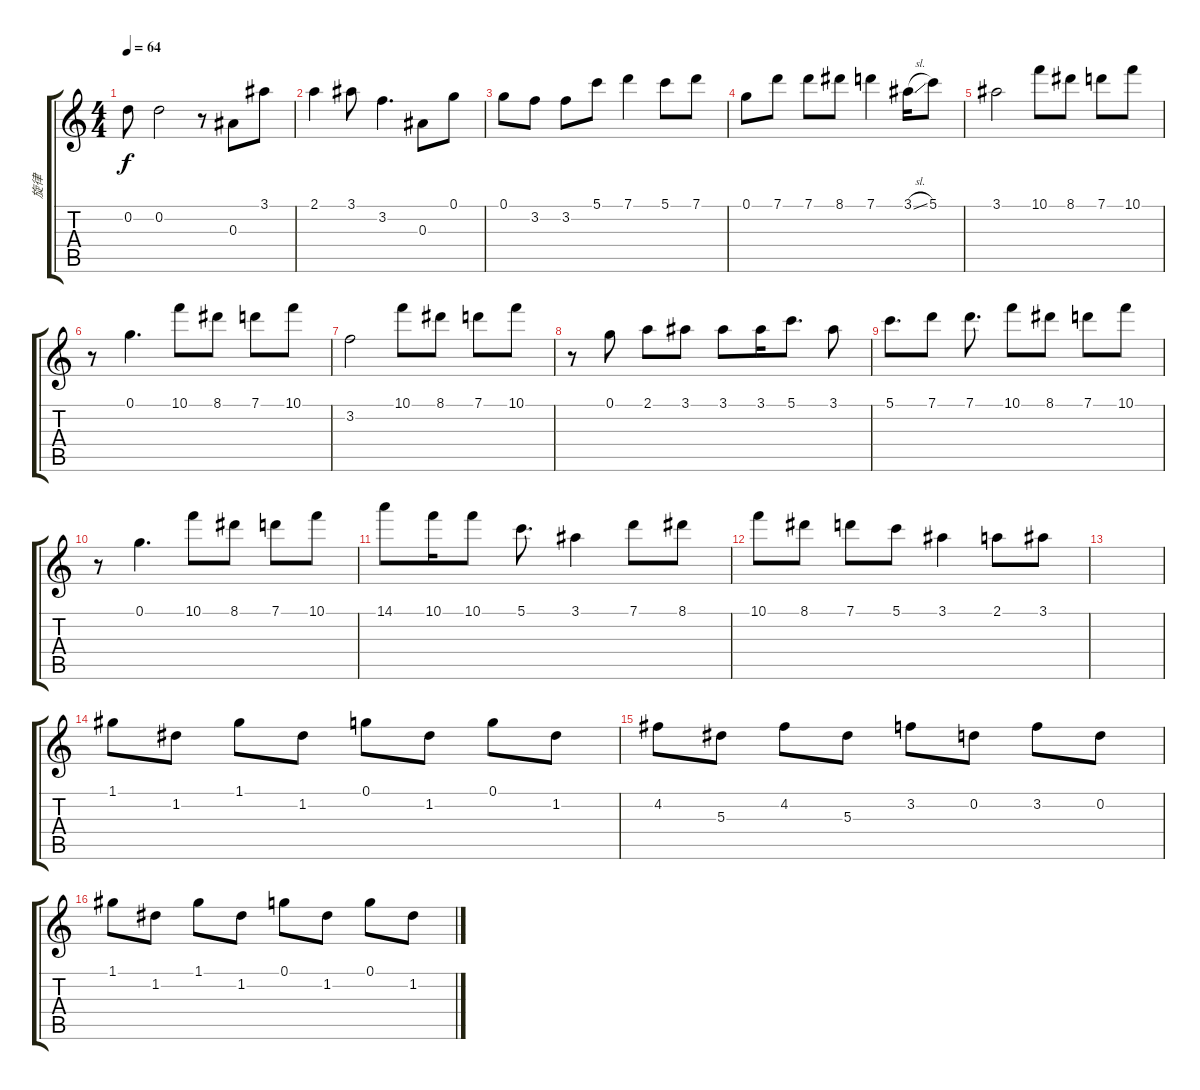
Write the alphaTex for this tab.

\track ("旋律" "旋律") {instrument acousticguitarsteel}
\staff {score tabs}
\tuning (G4 D4 Bb3 F3 C3 G2) {hide}
\ts (4 4)
\tempo 64
\clef g2
\ks c
0.2.8{dy f} 0.2.2 r.8 0.3.8 3.1.8 |
2.1.4 3.1.8 3.2.4{d} 0.3.8 0.1.8 |
0.1.8 3.2.8 3.2.8 5.1.8 7.1.4 5.1.8 7.1.8 |
0.1.8 7.1.8 7.1.8 8.1.8 7.1.4 3.1{sl}.16 5.1.8 |
3.1.2 10.1.8 8.1.8 7.1.8 10.1.8 |
r.8 0.1.4{d} 10.1.8 8.1.8 7.1.8 10.1.8 |
3.2.2 10.1.8 8.1.8 7.1.8 10.1.8 |
r.8 0.1.8 2.1.8 3.1.8 3.1.8 3.1.16 5.1.8{d} 3.1.8 |
5.1.8{d} 7.1.8 7.1.8{d} 10.1.8 8.1.8 7.1.8 10.1.8 |
r.8 0.1.4{d} 10.1.8 8.1.8 7.1.8 10.1.8 |
14.1.8 10.1.16 10.1.8 5.1.8{d} 3.1.4 7.1.8 8.1.8 |
10.1.8 8.1.8 7.1.8 5.1.8 3.1.4 2.1.8 3.1.8 |
|
1.1.8 1.2.8 1.1.8 1.2.8 0.1.8 1.2.8 0.1.8 1.2.8 |
4.2.8 5.3.8 4.2.8 5.3.8 3.2.8 0.2.8 3.2.8 0.2.8 |
1.1.8 1.2.8 1.1.8 1.2.8 0.1.8 1.2.8 0.1.8 1.2.8
